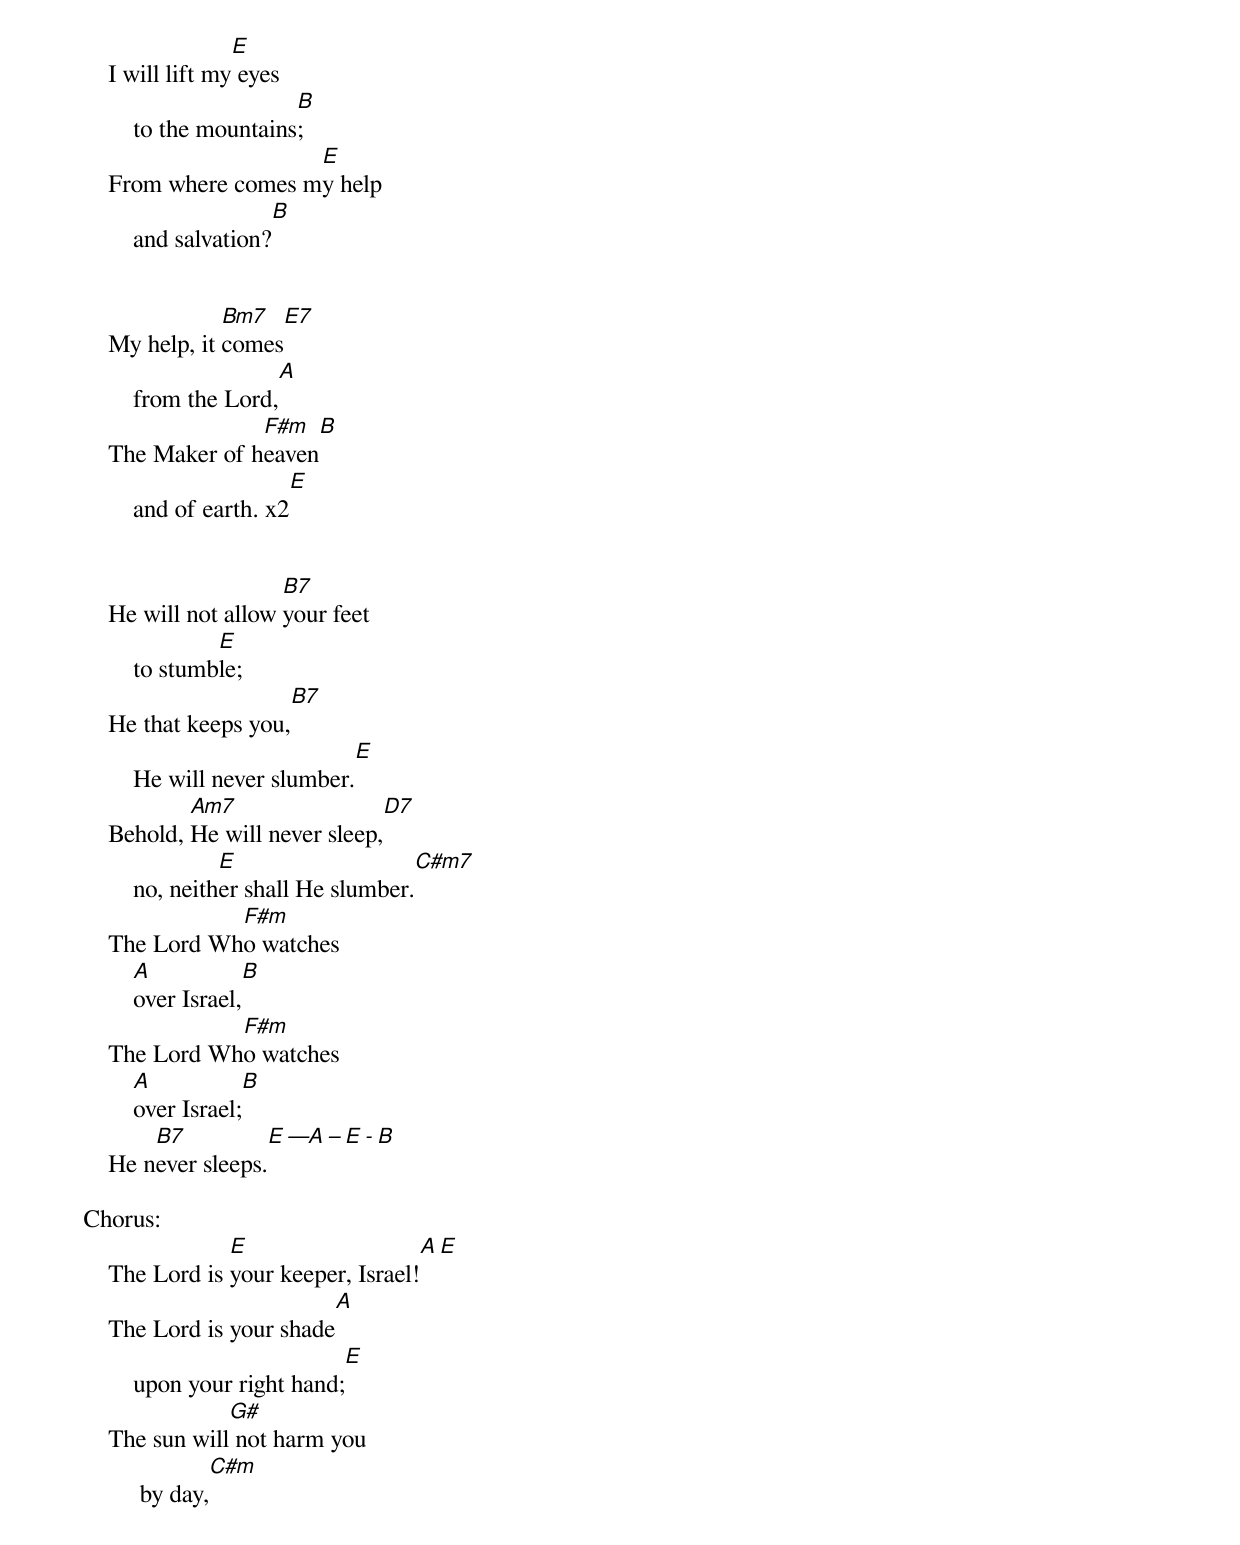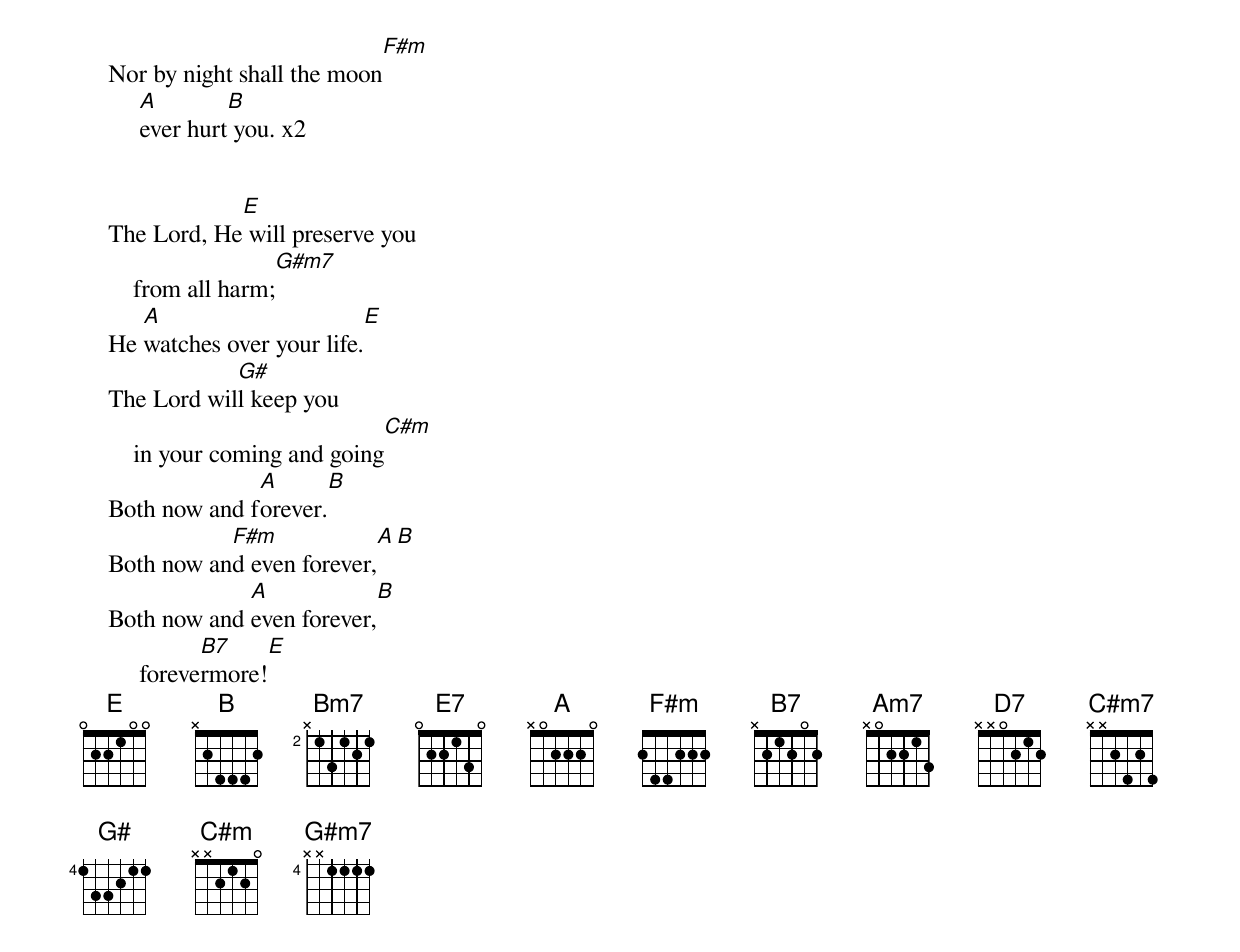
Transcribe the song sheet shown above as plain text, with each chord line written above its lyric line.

                  E
    I will lift my eyes
                        B
        to the mountains;
                      E
    From where comes my help
                        B
        and salvation?


                Bm7      E7
    My help, it comes
                             A
        from the Lord,
                  F#m           B
    The Maker of heaven
                        E
        and of earth. x2


                      B7
    He will not allow your feet
                E
        to stumble;
                       B7
    He that keeps you,
                                       E
        He will never slumber.
            Am7                   D7
    Behold, He will never sleep,
                 E                               C#m7
        no, neither shall He slumber.
               F#m
    The Lord Who watches
        A              B
        over Israel,
               F#m
    The Lord Who watches
        A             B
        over Israel;
        B7                E     —A – E - B
    He never sleeps.

Chorus:
                E                         A                 E
    The Lord is your keeper, Israel!
                                            A
    The Lord is your shade
                                          E
        upon your right hand;
                G#
    The sun will not harm you
                 C#m
         by day,
                                                    F#m
    Nor by night shall the moon
         A        B
         ever hurt you. x2


                E
    The Lord, He will preserve you
                          G#m7
        from all harm;
       A                                        E
    He watches over your life.
                G#
    The Lord will keep you
                                                 C#m
        in your coming and going
                  A                   B
    Both now and forever.
               F#m            A             B
    Both now and even forever,
                 A                              B
    Both now and even forever,
               B7           E
         forevermore!
